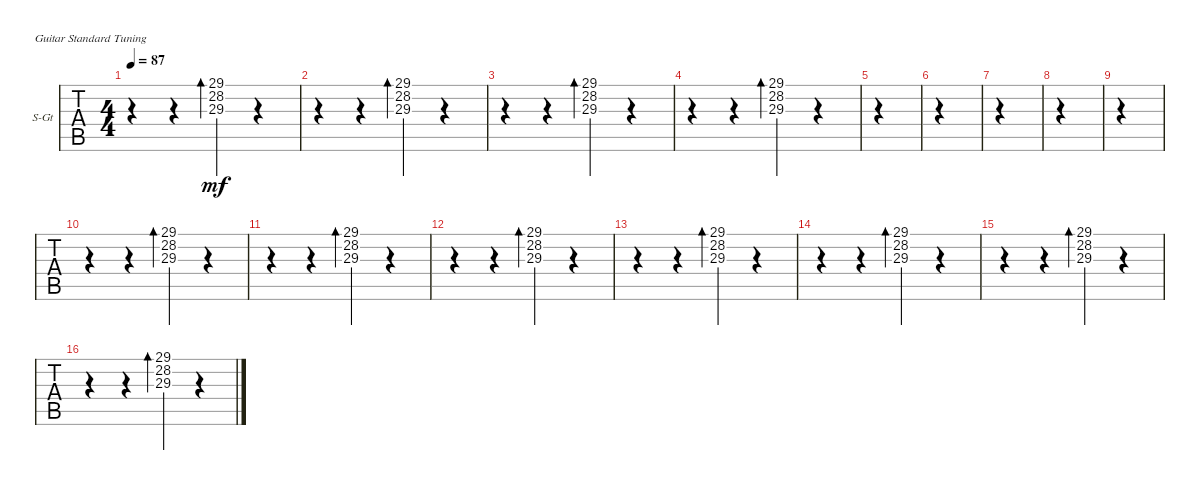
\defaultSystemsLayout 4
\bracketExtendMode groupsimilarinstruments
\firstSystemTrackNameOrientation horizontal
\otherSystemsTrackNameOrientation horizontal
\track ("Plinky 'Behind the nut' sound" "S-Gt") {instrument acousticguitarsteel}
\staff {tabs}
\tuning (E4 B3 G3 D3 A2 E2)
\ts (4 4)
\tempo 87
\clef g2
\ks c
r.4{dy mf} r.4 (29.3 28.2 29.1).4{bd 205} r.4 |
r.4 r.4 (29.3 28.2 29.1).4{bd 205} r.4 |
r.4 r.4 (29.3 28.2 29.1).4{bd 205} r.4 |
r.4 r.4 (29.3 28.2 29.1).4{bd 205} r.4 |
|
|
|
|
|
r.4 r.4 (29.3 28.2 29.1).4{bd 205} r.4 |
r.4 r.4 (29.3 28.2 29.1).4{bd 205} r.4 |
r.4 r.4 (29.3 28.2 29.1).4{bd 205} r.4 |
r.4 r.4 (29.3 28.2 29.1).4{bd 205} r.4 |
r.4 r.4 (29.3 28.2 29.1).4{bd 205} r.4 |
r.4 r.4 (29.3 28.2 29.1).4{bd 205} r.4 |
r.4 r.4 (29.3 28.2 29.1).4{bd 205} r.4
